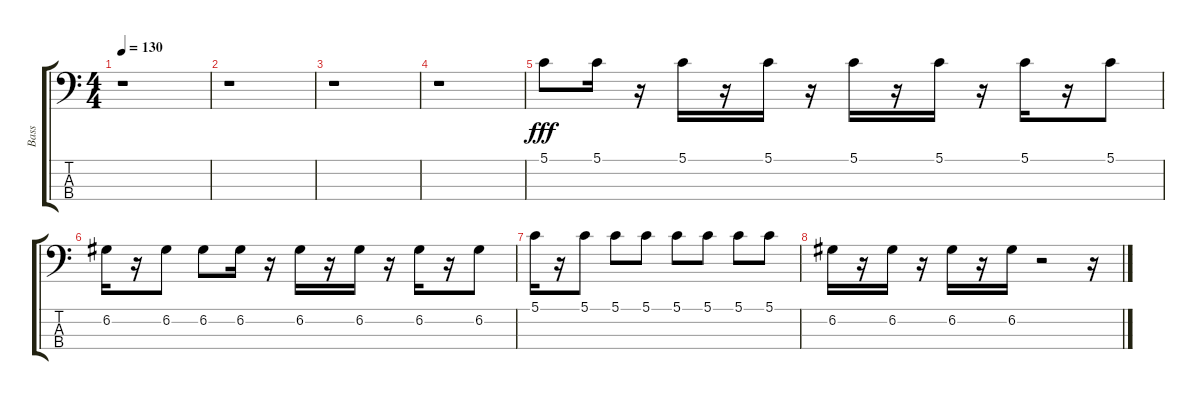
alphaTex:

\track ("Bass            " "Bass      ") {instrument synthbass1}
\staff {score tabs}
\tuning (G2 D2 A1 E1) {hide}
\ts (4 4)
\tempo 130
\clef f4
\ks c
r.1{dy fff} |
r.1 |
r.1 |
r.1 |
5.1.8{instrument electricguitarjazz} 5.1.16{instrument tremolostrings} r.16 5.1.16 r.16 5.1.16 r.16 5.1.16 r.16 5.1.16 r.16 5.1.16 r.16 5.1.8 |
6.2.16 r.16 6.2.8 6.2.8 6.2.16 r.16 6.2.16 r.16 6.2.16 r.16 6.2.16 r.16 6.2.8 |
5.1.16 r.16 5.1.8 5.1.8 5.1.8 5.1.8 5.1.8 5.1.8 5.1.8 |
6.2.16 r.16 6.2.16 r.16 6.2.16 r.16 6.2.16 r.2 r.16
